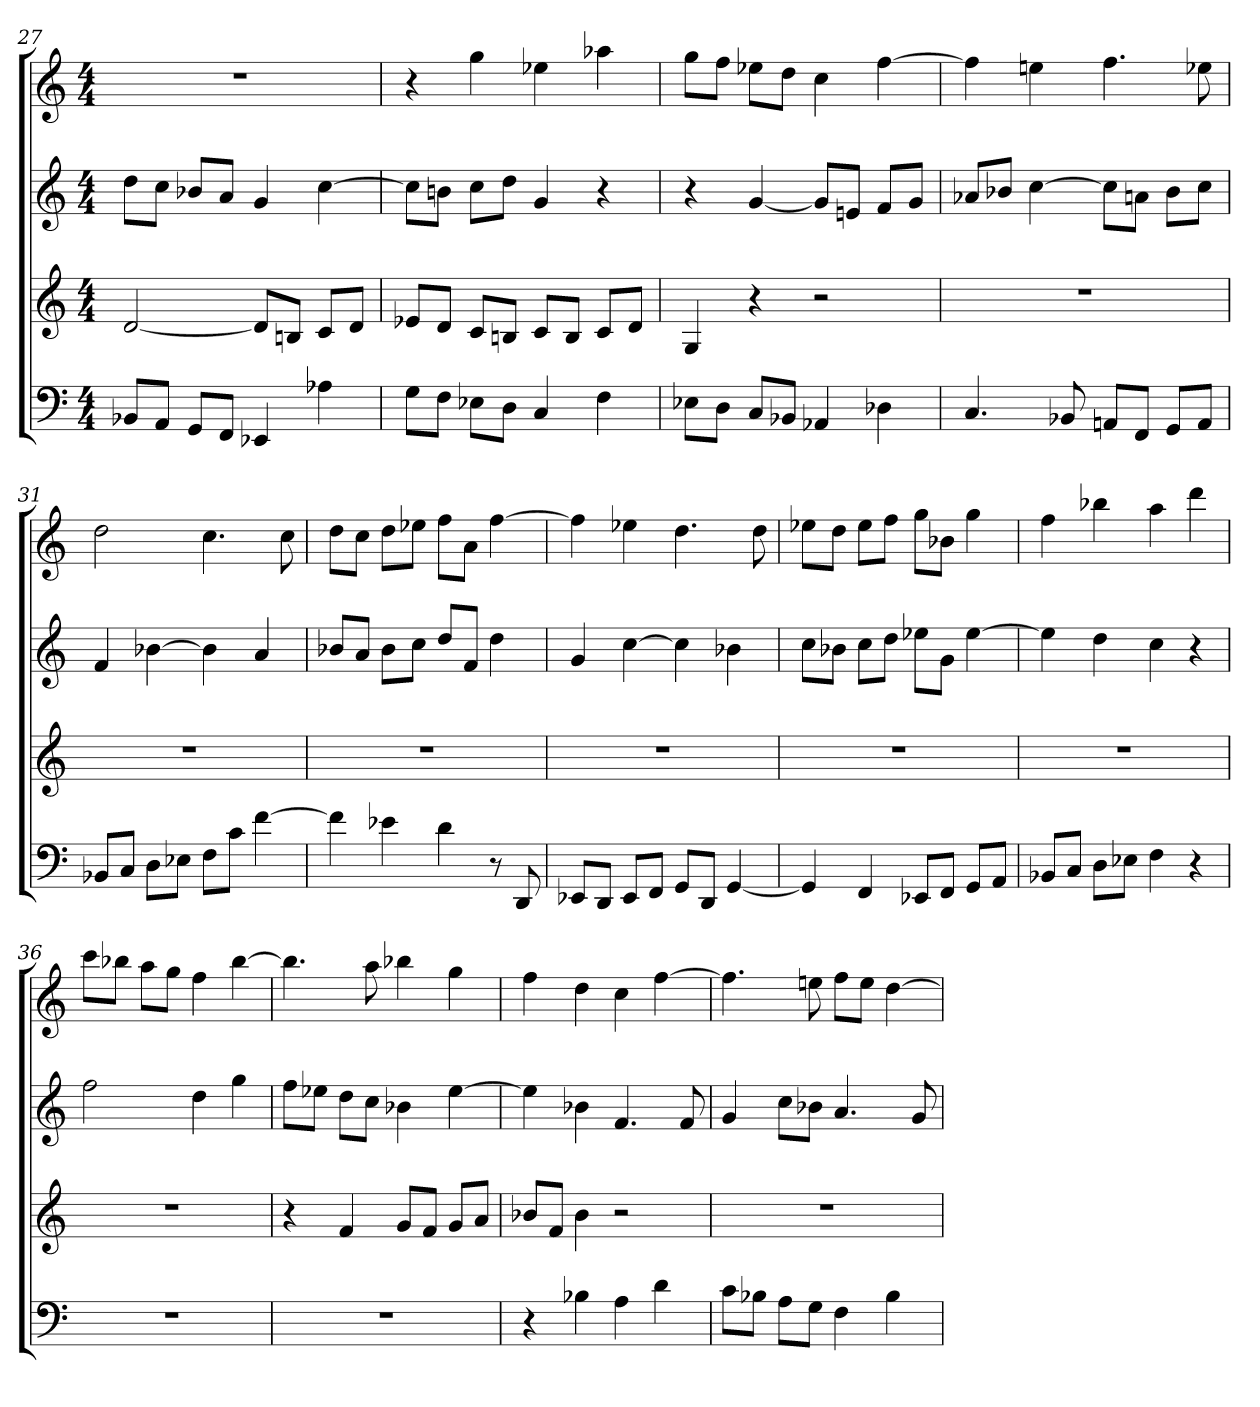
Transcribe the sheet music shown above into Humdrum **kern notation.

**kern	**kern	**kern	**kern
*part4	*part3	*part2	*part1
*staff4	*staff3	*staff2	*staff1
*M4/4	*M4/4	*M4/4	*M4/4
=27	=27	=27	=27
8BB-XL	[2d	8ddL	1r
8AAJ	.	8ccJ	.
8GGL	.	8b-XL	.
8FFJ	.	8aJ	.
4EE-X	8dL]	4g	.
.	8BnJ	.	.
4A-X	8cL	[4cc	.
.	8dJ	.	.
=28	=28	=28	=28
8GL	8e-XL	8ccL]	4r
8FJ	8dJ	8bnJ	.
8E-XL	8cL	8ccL	4gg
8DJ	8BnJ	8ddJ	.
4C	8cL	4g	4ee-X
.	8BJ	.	.
4F	8cL	4r	4aa-X
.	8dJ	.	.
=29	=29	=29	=29
8E-XL	4G	4r	8ggL
8DJ	.	.	8ffJ
8CL	4r	[4g	8ee-XL
8BB-XJ	.	.	8ddJ
4AA-X	2r	8gL]	4cc
.	.	8enJ	.
4D-X	.	8fL	[4ff
.	.	8gJ	.
=30	=30	=30	=30
4.C	1r	8a-XL	4ff]
.	.	8b-XJ	.
.	.	[4cc	4een
8BB-X	.	.	.
8AAnL	.	8ccL]	4.ff
8FFJ	.	8anJ	.
8GGL	.	8b-L	.
8AAJ	.	8ccJ	8ee-X
=31	=31	=31	=31
8BB-XL	1r	4f	2dd
8CJ	.	.	.
8DL	.	[4b-X	.
8E-XJ	.	.	.
8FL	.	4b-]	4.cc
8cJ	.	.	.
[4f	.	4a	.
.	.	.	8cc
=32	=32	=32	=32
4f]	1r	8b-XL	8ddL
.	.	8aJ	8ccJ
4e-X	.	8b-L	8ddL
.	.	8ccJ	8ee-XJ
4d	.	8ddL	8ffL
.	.	8fJ	8aJ
8r	.	4dd	[4ff
8DD	.	.	.
=33	=33	=33	=33
8EE-XL	1r	4g	4ff]
8DDJ	.	.	.
8EE-L	.	[4cc	4ee-X
8FFJ	.	.	.
8GGL	.	4cc]	4.dd
8DDJ	.	.	.
[4GG	.	4b-X	.
.	.	.	8dd
=34	=34	=34	=34
4GG]	1r	8ccL	8ee-XL
.	.	8b-XJ	8ddJ
4FF	.	8ccL	8ee-L
.	.	8ddJ	8ffJ
8EE-XL	.	8ee-XL	8ggL
8FFJ	.	8gJ	8b-XJ
8GGL	.	[4ee-	4gg
8AAJ	.	.	.
=35	=35	=35	=35
8BB-XL	1r	4ee-]	4ff
8CJ	.	.	.
8DL	.	4dd	4bb-X
8E-XJ	.	.	.
4F	.	4cc	4aa
4r	.	4r	4ddd
=36	=36	=36	=36
1r	1r	2ff	8cccL
.	.	.	8bb-XJ
.	.	.	8aaL
.	.	.	8ggJ
.	.	4dd	4ff
.	.	4gg	[4bb-
=37	=37	=37	=37
1r	4r	8ffL	4.bb-]
.	.	8ee-XJ	.
.	4f	8ddL	.
.	.	8ccJ	8aa
.	8gL	4b-X	4bb-X
.	8fJ	.	.
.	8gL	[4ee-	4gg
.	8aJ	.	.
=38	=38	=38	=38
4r	8b-XL	4ee-]	4ff
.	8fJ	.	.
4B-X	4b-	4b-X	4dd
4A	2r	4.f	4cc
4d	.	.	[4ff
.	.	8f	.
=39	=39	=39	=39
8cL	1r	4g	4.ff]
8B-XJ	.	.	.
8AL	.	8ccL	.
8GJ	.	8b-XJ	8een
4F	.	4.a	8ffL
.	.	.	8eeJ
4B-	.	.	[4dd
.	.	8g	.
=	=	=	=
*-	*-	*-	*-
